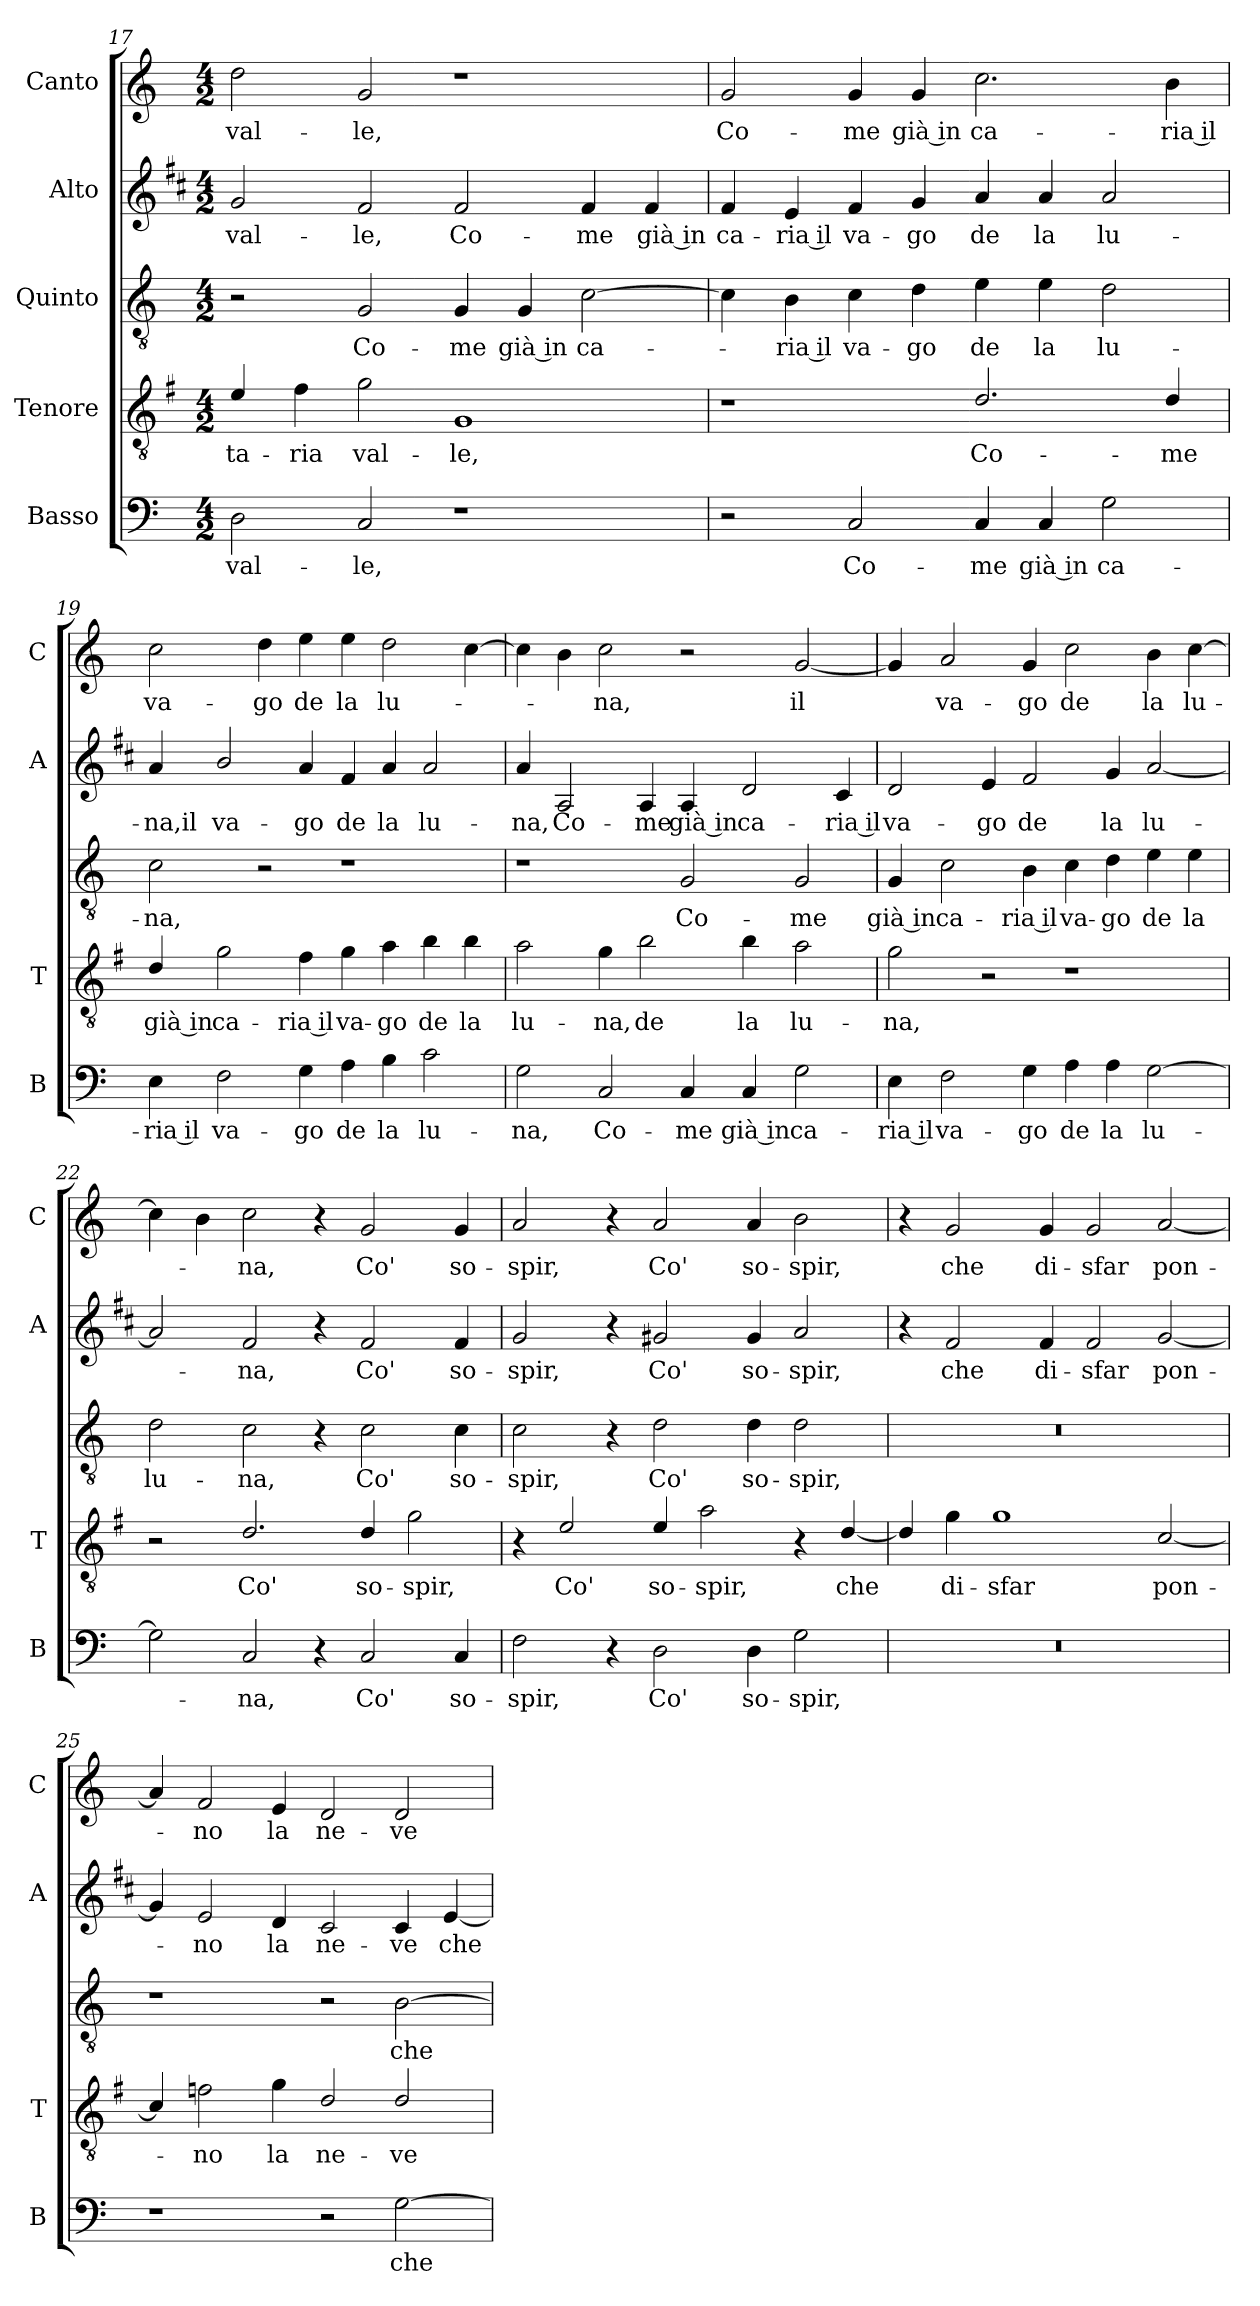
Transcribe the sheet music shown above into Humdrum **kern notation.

**kern	**text	**kern	**text	**kern	**text	**kern	**text	**kern	**text
*part5	*part5	*part4	*part4	*part3	*part3	*part2	*part2	*part1	*part1
*staff5	*staff5	*staff4	*staff4	*staff3	*staff3	*staff2	*staff2	*staff1	*staff1
*I"Basso	*	*I"Tenore	*	*I"Quinto	*	*I"Alto	*	*I"Canto	*
*I'B	*	*I'T	*	*	*	*I'A	*	*I'C	*
*clefF4	*	*clefGv2	*	*clefGv2	*	*clefG2	*	*clefG2	*
*	*	*ITrd4c7	*	*	*	*ITrd1c2	*	*	*
*k[]	*	*k[]	*	*k[]	*	*k[]	*	*k[]	*
*C:	*	*C:	*	*C:	*	*C:	*	*C:	*
*M4/2	*	*M4/2	*	*M4/2	*	*M4/2	*	*M4/2	*
=17	=17	=17	=17	=17	=17	=17	=17	=17	=17
!	!LO:LY:b	!	!LO:LY:b	!	!	!	!LO:LY:b	!	!LO:LY:b
2D\	val-	4A/	-ta-	2r	.	2f/	val-	2dd\	val-
!	!	!	!LO:LY:b	!	!	!	!	!	!
.	.	4B\	-ria	.	.	.	.	.	.
!	!LO:LY:b	!	!LO:LY:b	!	!LO:LY:b	!	!LO:LY:b	!	!LO:LY:b
2C/	-le,	2c\	val-	2G/	Co-	2e/	-le,	2g/	-le,
!	!	!	!LO:LY:b	!	!LO:LY:b	!	!LO:LY:b	!	!
1r	.	1C	-le,	4G/	-me	2e/	Co-	1r	.
!	!	!	!	!	!LO:LY:b	!	!	!	!
.	.	.	.	4G/	già in	.	.	.	.
!	!	!	!	!	!LO:LY:b	!	!LO:LY:b	!	!
.	.	.	.	[2c\	ca-	4e/	-me	.	.
!	!	!	!	!	!	!	!LO:LY:b	!	!
.	.	.	.	.	.	4e/	già in	.	.
!!LO:LB:g=z
=18	=18	=18	=18	=18	=18	=18	=18	=18	=18
!	!	!	!	!	!	!	!LO:LY:b	!	!LO:LY:b
2r	.	1r	.	4c\]	.	4e/	ca-	2g/	Co-
!	!	!	!	!	!LO:LY:b	!	!LO:LY:b	!	!
.	.	.	.	4B\	-ria il	4d/	-ria il	.	.
!	!LO:LY:b	!	!	!	!LO:LY:b	!	!LO:LY:b	!	!LO:LY:b
2C/	Co-	.	.	4c\	va-	4e/	va-	4g/	-me
!	!	!	!	!	!LO:LY:b	!	!LO:LY:b	!	!LO:LY:b
.	.	.	.	4d\	-go	4f/	-go	4g/	già in
!	!LO:LY:b	!	!LO:LY:b	!	!LO:LY:b	!	!LO:LY:b	!	!LO:LY:b
4C/	-me	2.G/	Co-	4e\	de	4g/	de	2.cc\	ca-
!	!LO:LY:b	!	!	!	!LO:LY:b	!	!LO:LY:b	!	!
4C/	già in	.	.	4e\	la	4g/	la	.	.
!	!LO:LY:b	!	!	!	!LO:LY:b	!	!LO:LY:b	!	!
2G\	ca-	.	.	2d\	lu-	2g/	lu-	.	.
!	!	!	!LO:LY:b	!	!	!	!	!	!LO:LY:b
.	.	4G/	-me	.	.	.	.	4b\	-ria il
=19	=19	=19	=19	=19	=19	=19	=19	=19	=19
!	!LO:LY:b	!	!LO:LY:b	!	!LO:LY:b	!	!LO:LY:b	!	!LO:LY:b
4E\	-ria il	4G/	già in	2c\	-na,	4g/	-na,il	2cc\	va-
!	!LO:LY:b	!	!LO:LY:b	!	!	!	!LO:LY:b	!	!
2F\	va-	2c\	ca-	.	.	2a/	va-	.	.
!	!	!	!	!	!	!	!	!	!LO:LY:b
.	.	.	.	2r	.	.	.	4dd\	-go
!	!LO:LY:b	!	!LO:LY:b	!	!	!	!LO:LY:b	!	!LO:LY:b
4G\	-go	4B\	-ria il	.	.	4g/	-go	4ee\	de
!	!LO:LY:b	!	!LO:LY:b	!	!	!	!LO:LY:b	!	!LO:LY:b
4A\	de	4c\	va-	1r	.	4e/	de	4ee\	la
!	!LO:LY:b	!	!LO:LY:b	!	!	!	!LO:LY:b	!	!LO:LY:b
4B\	la	4d\	-go	.	.	4g/	la	2dd\	lu-
!	!LO:LY:b	!	!LO:LY:b	!	!	!	!LO:LY:b	!	!
2c\	lu-	4e\	de	.	.	2g/	lu-	.	.
!	!	!	!LO:LY:b	!	!	!	!	!	!
.	.	4e\	la	.	.	.	.	[4cc\	.
=20	=20	=20	=20	=20	=20	=20	=20	=20	=20
!	!LO:LY:b	!	!LO:LY:b	!	!	!	!LO:LY:b	!	!
2G\	-na,	2d\	lu-	1r	.	4g/	-na,	4cc\]	.
!	!	!	!	!	!	!	!LO:LY:b	!	!
.	.	.	.	.	.	2G/	Co-	4b\	.
!	!LO:LY:b	!	!LO:LY:b	!	!	!	!	!	!LO:LY:b
2C/	Co-	4c\	-na,	.	.	.	.	2cc\	-na,
!	!	!	!LO:LY:b	!	!	!	!LO:LY:b	!	!
.	.	2e\	de	.	.	4G/	-me	.	.
!	!LO:LY:b	!	!	!	!LO:LY:b	!	!LO:LY:b	!	!
4C/	-me	.	.	2G/	Co-	4G/	già in	2r	.
!	!LO:LY:b	!	!LO:LY:b	!	!	!	!LO:LY:b	!	!
4C/	già in	4e\	la	.	.	2c/	ca-	.	.
!	!LO:LY:b	!	!LO:LY:b	!	!LO:LY:b	!	!	!	!LO:LY:b
2G\	ca-	2d\	lu-	2G/	-me	.	.	[2g/	il
!	!	!	!	!	!	!	!LO:LY:b	!	!
.	.	.	.	.	.	4B/	-ria il	.	.
=21	=21	=21	=21	=21	=21	=21	=21	=21	=21
!	!LO:LY:b	!	!LO:LY:b	!	!LO:LY:b	!	!LO:LY:b	!	!
4E\	-ria il	2c\	-na,	4G/	già in	2c/	va-	4g/]	.
!	!LO:LY:b	!	!	!	!LO:LY:b	!	!	!	!LO:LY:b
2F\	va-	.	.	2c\	ca-	.	.	2a/	va-
!	!	!	!	!	!	!	!LO:LY:b	!	!
.	.	2r	.	.	.	4d/	-go	.	.
!	!LO:LY:b	!	!	!	!LO:LY:b	!	!LO:LY:b	!	!LO:LY:b
4G\	-go	.	.	4B\	-ria il	2e/	de	4g/	-go
!	!LO:LY:b	!	!	!	!LO:LY:b	!	!	!	!LO:LY:b
4A\	de	1r	.	4c\	va-	.	.	2cc\	de
!	!LO:LY:b	!	!	!	!LO:LY:b	!	!LO:LY:b	!	!
4A\	la	.	.	4d\	-go	4f/	la	.	.
!	!LO:LY:b	!	!	!	!LO:LY:b	!	!LO:LY:b	!	!LO:LY:b
[2G\	lu-	.	.	4e\	de	[2g/	lu-	4b\	la
!	!	!	!	!	!LO:LY:b	!	!	!	!LO:LY:b
.	.	.	.	4e\	la	.	.	[4cc\	lu-
!!LO:LB:g=z
=22	=22	=22	=22	=22	=22	=22	=22	=22	=22
!	!	!	!	!	!LO:LY:b	!	!	!	!
2G\]	.	2r	.	2d\	lu-	2g/]	.	4cc\]	.
.	.	.	.	.	.	.	.	4b\	.
!	!LO:LY:b	!	!LO:LY:b	!	!LO:LY:b	!	!LO:LY:b	!	!LO:LY:b
2C/	-na,	2.G/	Co'	2c\	-na,	2e/	-na,	2cc\	-na,
4r	.	.	.	4r	.	4r	.	4r	.
!	!LO:LY:b	!	!LO:LY:b	!	!LO:LY:b	!	!LO:LY:b	!	!LO:LY:b
2C/	Co'	4G/	so-	2c\	Co'	2e/	Co'	2g/	Co'
!	!	!	!LO:LY:b	!	!	!	!	!	!
.	.	2c\	-spir,	.	.	.	.	.	.
!	!LO:LY:b	!	!	!	!LO:LY:b	!	!LO:LY:b	!	!LO:LY:b
4C/	so-	.	.	4c\	so-	4e/	so-	4g/	so-
=23	=23	=23	=23	=23	=23	=23	=23	=23	=23
!	!LO:LY:b	!	!	!	!LO:LY:b	!	!LO:LY:b	!	!LO:LY:b
2F\	-spir,	4r	.	2c\	-spir,	2f/	-spir,	2a/	-spir,
!	!	!	!LO:LY:b	!	!	!	!	!	!
.	.	2A/	Co'	.	.	.	.	.	.
4r	.	.	.	4r	.	4r	.	4r	.
!	!LO:LY:b	!	!LO:LY:b	!	!LO:LY:b	!	!LO:LY:b	!	!LO:LY:b
2D\	Co'	4A/	so-	2d\	Co'	2f#X/	Co'	2a/	Co'
!	!	!	!LO:LY:b	!	!	!	!	!	!
.	.	2d\	-spir,	.	.	.	.	.	.
!	!LO:LY:b	!	!	!	!LO:LY:b	!	!LO:LY:b	!	!LO:LY:b
4D\	so-	.	.	4d\	so-	4f#/	so-	4a/	so-
!	!LO:LY:b	!	!	!	!LO:LY:b	!	!LO:LY:b	!	!LO:LY:b
2G\	-spir,	4r	.	2d\	-spir,	2g/	-spir,	2b\	-spir,
!	!	!	!LO:LY:b	!	!	!	!	!	!
.	.	[4G/	che	.	.	.	.	.	.
=24	=24	=24	=24	=24	=24	=24	=24	=24	=24
0r	.	4G/]	.	0r	.	4r	.	4r	.
!	!	!	!LO:LY:b	!	!	!	!LO:LY:b	!	!LO:LY:b
.	.	4c\	di-	.	.	2e/	che	2g/	che
!	!	!	!LO:LY:b	!	!	!	!	!	!
.	.	1c	-sfar	.	.	.	.	.	.
!	!	!	!	!	!	!	!LO:LY:b	!	!LO:LY:b
.	.	.	.	.	.	4e/	di-	4g/	di-
!	!	!	!	!	!	!	!LO:LY:b	!	!LO:LY:b
.	.	.	.	.	.	2e/	-sfar	2g/	-sfar
!	!	!	!LO:LY:b	!	!	!	!LO:LY:b	!	!LO:LY:b
.	.	[2F/	pon-	.	.	[2f/	pon-	[2a/	pon-
=25	=25	=25	=25	=25	=25	=25	=25	=25	=25
1r	.	4F/]	.	1r	.	4f/]	.	4a/]	.
!	!	!	!LO:LY:b	!	!	!	!LO:LY:b	!	!LO:LY:b
.	.	2B-X\	-no	.	.	2d/	-no	2f/	-no
!	!	!	!LO:LY:b	!	!	!	!LO:LY:b	!	!LO:LY:b
.	.	4c\	la	.	.	4c/	la	4e/	la
!	!	!	!LO:LY:b	!	!	!	!LO:LY:b	!	!LO:LY:b
2r	.	2G/	ne-	2r	.	2B/	ne-	2d/	ne-
!	!LO:LY:b	!	!LO:LY:b	!	!LO:LY:b	!	!LO:LY:b	!	!LO:LY:b
[2G\	che	2G/	-ve	[2B\	che	4B/	-ve	2d/	-ve
!	!	!	!	!	!	!	!LO:LY:b	!	!
.	.	.	.	.	.	[4d/	che	.	.
=	=	=	=	=	=	=	=	=	=
*-	*-	*-	*-	*-	*-	*-	*-	*-	*-
